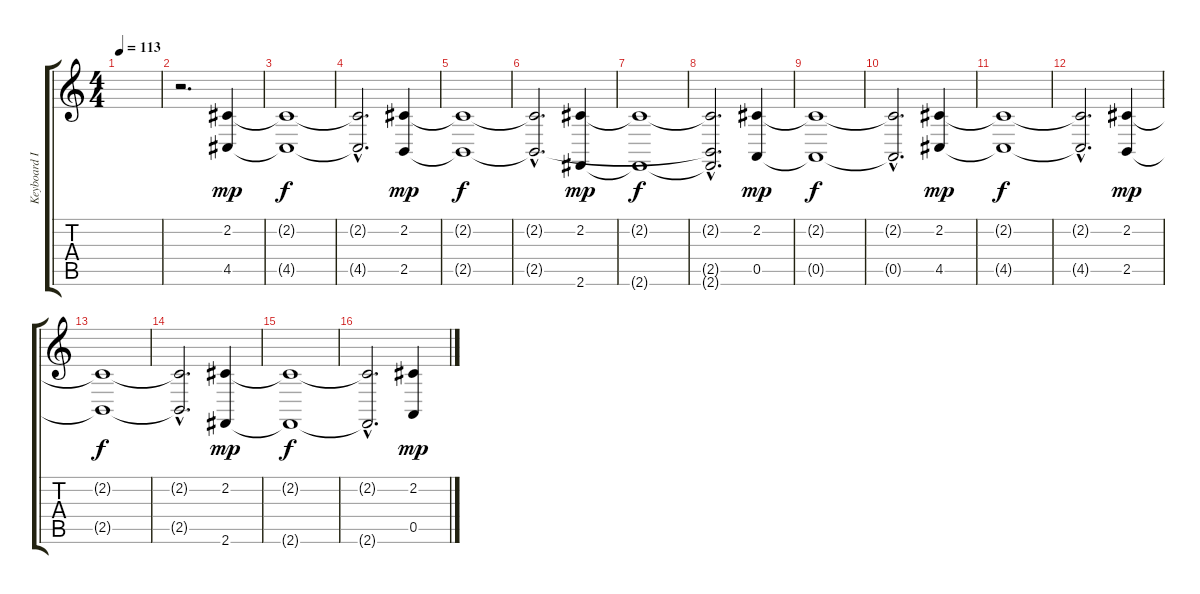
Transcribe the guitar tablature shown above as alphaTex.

\track ("Keyboard I" "Keyboard I") {instrument piccolo}
\staff {score tabs}
\tuning (E4 B3 G3 D3 A2 E2) {hide}
\ts (4 4)
\tempo 113
\clef g2
\ks c
|
r.2{d} (2.2 4.5).4{dy mp} |
(2.2{t} 4.5{t}).1{dy f} |
(2.2{hac t} 4.5{hac t}).2{d} (2.2 2.5).4{dy mp} |
(2.2{t} 2.5{t}).1{dy f} |
(2.2{hac t} 2.5{hac t}).2{d} (2.2 2.6).4{dy mp} |
(2.2{t} 2.6{t}).1{dy f} |
(2.2{hac t} 2.5{hac t} 2.6{hac t}).2{d} (2.2 0.5).4{dy mp} |
(2.2{t} 0.5{t}).1{dy f} |
(2.2{hac t} 0.5{hac t}).2{d} (2.2 4.5).4{dy mp} |
(2.2{t} 4.5{t}).1{dy f} |
(2.2{hac t} 4.5{hac t}).2{d} (2.2 2.5).4{dy mp} |
(2.2{t} 2.5{t}).1{dy f} |
(2.2{hac t} 2.5{hac t}).2{d} (2.2 2.6).4{dy mp} |
(2.2{t} 2.6{t}).1{dy f} |
(2.2{hac t} 2.6{hac t}).2{d} (2.2 0.5).4{dy mp}
